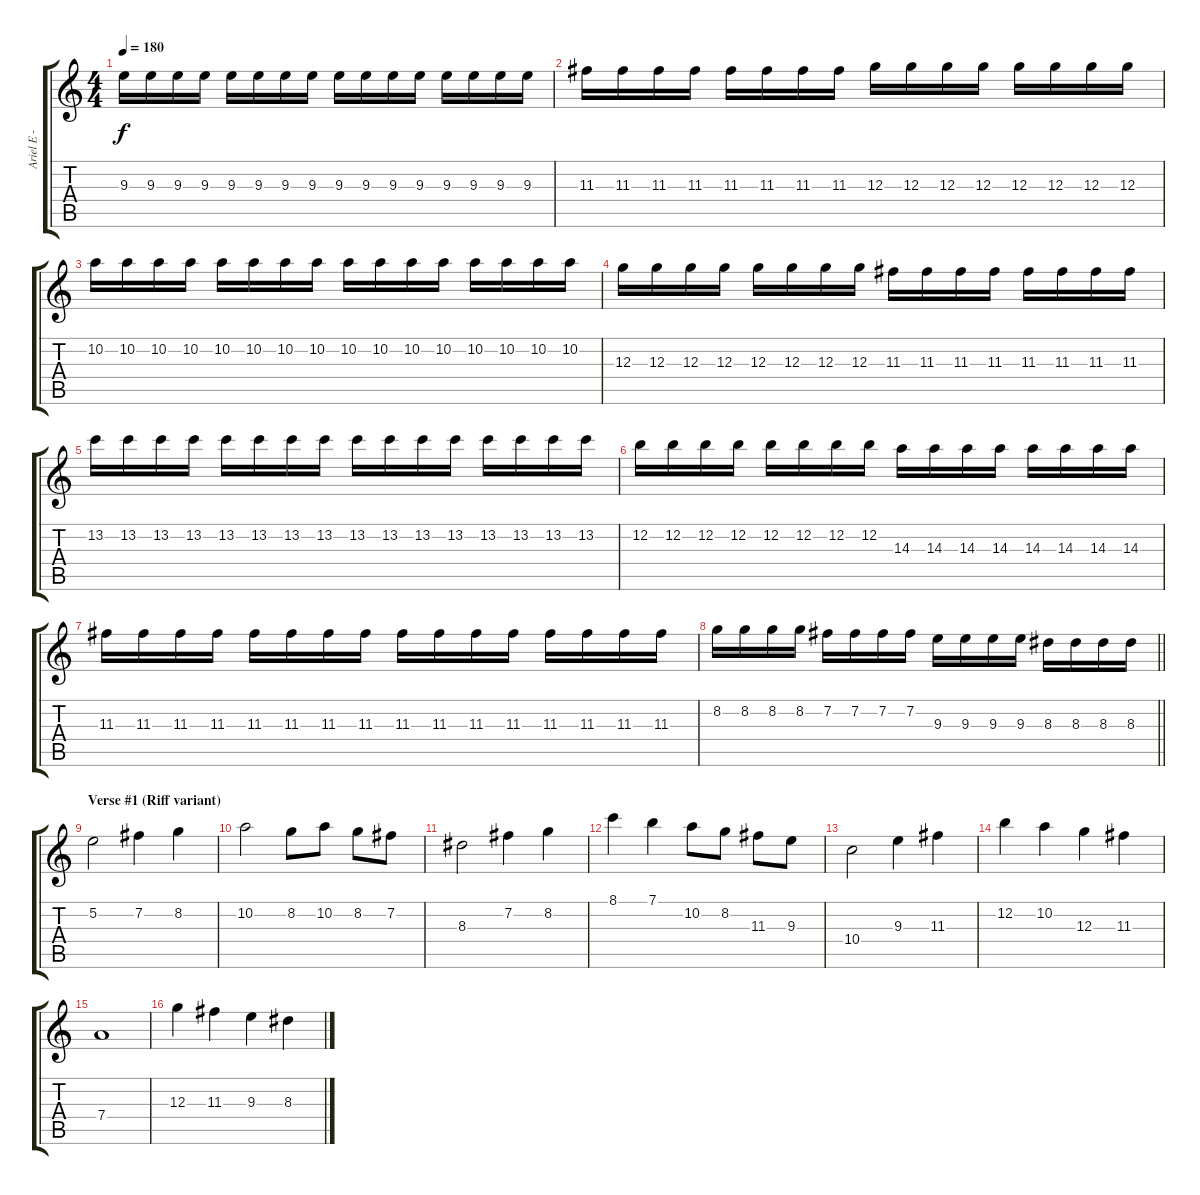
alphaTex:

\track ("Ariel E - Lead Guitar" "Ariel E - ") {instrument distortionguitar}
\staff {score tabs}
\tuning (E4 B3 G3 D3 A2 E2) {hide}
\ts (4 4)
\tempo 180
\clef g2
\ks c
9.3.16{dy f} 9.3.16 9.3.16 9.3.16 9.3.16 9.3.16 9.3.16 9.3.16 9.3.16 9.3.16 9.3.16 9.3.16 9.3.16 9.3.16 9.3.16 9.3.16 |
11.3.16 11.3.16 11.3.16 11.3.16 11.3.16 11.3.16 11.3.16 11.3.16 12.3.16 12.3.16 12.3.16 12.3.16 12.3.16 12.3.16 12.3.16 12.3.16 |
10.2.16 10.2.16 10.2.16 10.2.16 10.2.16 10.2.16 10.2.16 10.2.16 10.2.16 10.2.16 10.2.16 10.2.16 10.2.16 10.2.16 10.2.16 10.2.16 |
12.3.16 12.3.16 12.3.16 12.3.16 12.3.16 12.3.16 12.3.16 12.3.16 11.3.16 11.3.16 11.3.16 11.3.16 11.3.16 11.3.16 11.3.16 11.3.16 |
13.2.16 13.2.16 13.2.16 13.2.16 13.2.16 13.2.16 13.2.16 13.2.16 13.2.16 13.2.16 13.2.16 13.2.16 13.2.16 13.2.16 13.2.16 13.2.16 |
12.2.16 12.2.16 12.2.16 12.2.16 12.2.16 12.2.16 12.2.16 12.2.16 14.3.16 14.3.16 14.3.16 14.3.16 14.3.16 14.3.16 14.3.16 14.3.16 |
11.3.16 11.3.16 11.3.16 11.3.16 11.3.16 11.3.16 11.3.16 11.3.16 11.3.16 11.3.16 11.3.16 11.3.16 11.3.16 11.3.16 11.3.16 11.3.16 |
\barLineRight lightlight
8.2.16 8.2.16 8.2.16 8.2.16 7.2.16 7.2.16 7.2.16 7.2.16 9.3.16 9.3.16 9.3.16 9.3.16 8.3.16 8.3.16 8.3.16 8.3.16 |
\section ("" "Verse #1 (Riff variant)")
5.2.2 7.2.4 8.2.4 |
10.2.2 8.2.8 10.2.8 8.2.8 7.2.8 |
8.3.2 7.2.4 8.2.4 |
8.1.4 7.1.4 10.2.8 8.2.8 11.3.8 9.3.8 |
10.4.2 9.3.4 11.3.4 |
12.2.4 10.2.4 12.3.4 11.3.4 |
7.4.1 |
12.3.4 11.3.4 9.3.4 8.3.4
